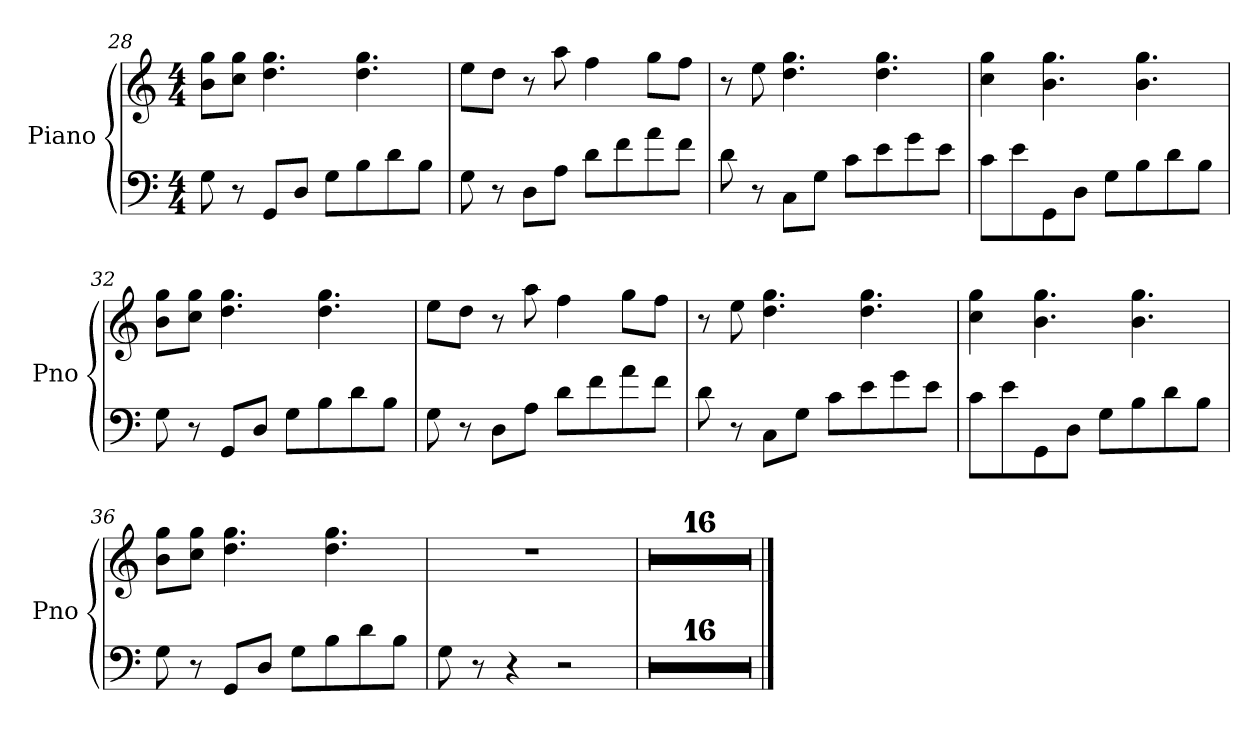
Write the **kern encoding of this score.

**kern	**kern
*part1	*part1
*staff2	*staff1
*I"Piano	*
*I'Pno	*
*clefF4	*clefG2
*k[]	*k[]
*M4/4	*M4/4
=28	=28
8G\	8b\ 8gg\L
8r	8cc\ 8gg\J
8GG/L	4.dd\ 4.gg\
8D/J	.
8G\L	.
8B\	4.dd\ 4.gg\
8d\	.
8B\J	.
!!LO:LB:g=z
=29	=29
8G\	8ee\L
8r	8dd\J
8D\L	8r
8A\J	8aa\
8d\L	4ff\
8f\	.
8a\	8gg\L
8f\J	8ff\J
=30	=30
8d\	8r
8r	8ee\
8C\L	4.dd\ 4.gg\
8G\J	.
8c\L	.
8e\	4.dd\ 4.gg\
8g\	.
8e\J	.
=31	=31
8c\L	4cc\ 4gg\
8e\	.
8GG\	4.b\ 4.gg\
8D\J	.
8G\L	.
8B\	4.b\ 4.gg\
8d\	.
8B\J	.
=32	=32
8G\	8b\ 8gg\L
8r	8cc\ 8gg\J
8GG/L	4.dd\ 4.gg\
8D/J	.
8G\L	.
8B\	4.dd\ 4.gg\
8d\	.
8B\J	.
!!LO:LB:g=z
=33	=33
8G\	8ee\L
8r	8dd\J
8D\L	8r
8A\J	8aa\
8d\L	4ff\
8f\	.
8a\	8gg\L
8f\J	8ff\J
=34	=34
8d\	8r
8r	8ee\
8C\L	4.dd\ 4.gg\
8G\J	.
8c\L	.
8e\	4.dd\ 4.gg\
8g\	.
8e\J	.
=35	=35
8c\L	4cc\ 4gg\
8e\	.
8GG\	4.b\ 4.gg\
8D\J	.
8G\L	.
8B\	4.b\ 4.gg\
8d\	.
8B\J	.
=36	=36
8G\	8b\ 8gg\L
8r	8cc\ 8gg\J
8GG/L	4.dd\ 4.gg\
8D/J	.
8G\L	.
8B\	4.dd\ 4.gg\
8d\	.
8B\J	.
=37	=37
8G\	1r
8r	.
4r	.
2r	.
!!LO:LB:g=z
=38	=38
1r	1r
=39	=39
1r	1r
=40	=40
1r	1r
=41	=41
1r	1r
=42	=42
1r	1r
=43	=43
1r	1r
=44	=44
1r	1r
=45	=45
1r	1r
=46	=46
1r	1r
=47	=47
1r	1r
=48	=48
1r	1r
=49	=49
1r	1r
!!LO:LB:g=z
=50	=50
1r	1r
=51	=51
1r	1r
=52	=52
1r	1r
=53	=53
1r	1r
==	==
*-	*-
